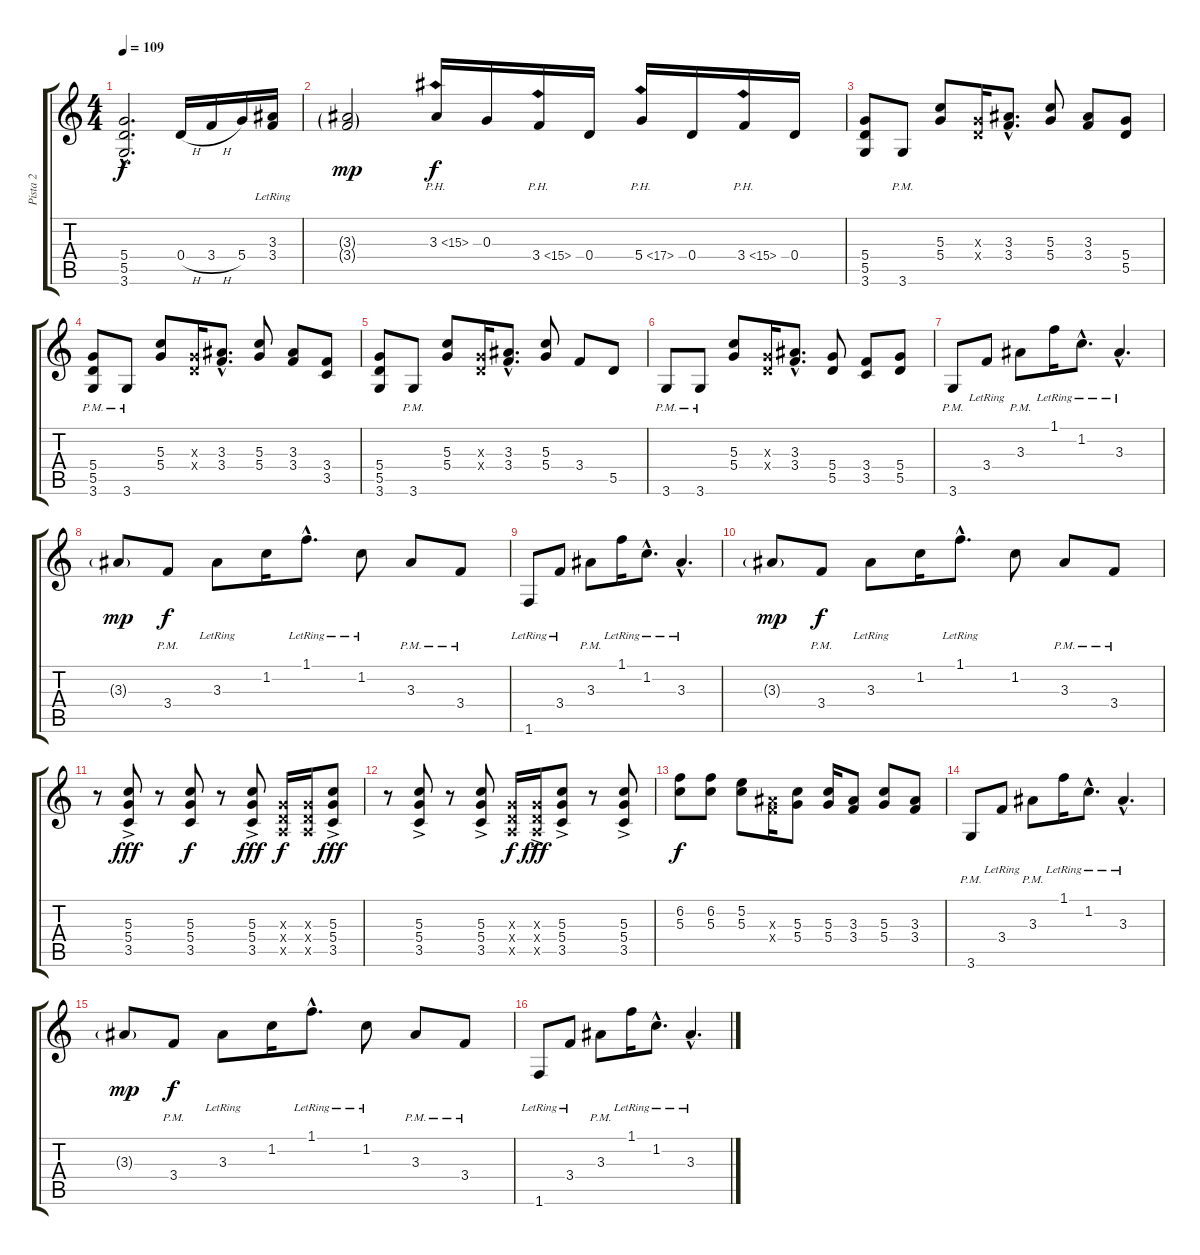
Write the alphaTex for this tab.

\track ("Pista 2" "Pista 2") {instrument distortionguitar}
\staff {score tabs}
\tuning (E4 B3 G3 D3 A2 E2) {hide}
\ts (4 4)
\tempo 109
\clef g2
\ks c
(5.4{hac} 5.5{hac} 3.6{hac}).2{d dy f} 0.4{h}.16 3.4{h}.16 5.4.16 (3.3{lr} 3.4{lr}).16 |
(3.3{g} 3.4{g}).2{dy mp} 3.3{ph 12}.16{dy f} 0.3.16 3.4{ph 12}.16 0.4.16 5.4{ph 12}.16 0.4.16 3.4{ph 12}.16 0.4.16 |
(5.4 5.5 3.6).8 3.6{pm}.8 (5.3 5.4).8 (0.3{x} 0.4{x}).16 (3.3{hac} 3.4{hac}).8{d} (5.3 5.4).8 (3.3 3.4).8 (5.4 5.5).8 |
(5.4 5.5 3.6{pm}).8 3.6{pm}.8 (5.3 5.4).8 (0.3{x} 0.4{x}).16 (3.3{hac} 3.4{hac}).8{d} (5.3 5.4).8 (3.3 3.4).8 (3.4 3.5).8 |
(5.4 5.5 3.6).8 3.6{pm}.8 (5.3 5.4).8 (0.3{x} 0.4{x}).16 (3.3{hac} 3.4{hac}).8{d} (5.3 5.4).8 3.4.8 5.5.8 |
3.6{pm}.8 3.6{pm}.8 (5.3 5.4).8 (0.3{x} 0.4{x}).16 (3.3{hac} 3.4{hac}).8{d} (5.4 5.5).8 (3.4 3.5).8 (5.4 5.5).8 |
3.6{pm}.8 3.4{lr}.8 3.3{pm}.8 1.1{lr}.16 1.2{hac lr}.8{d} 3.3{hac lr}.4{d} |
3.3{g}.8{dy mp} 3.4{pm}.8{dy f} 3.3{lr}.8 1.2.16 1.1{hac lr}.8{d} 1.2{lr}.8 3.3{pm}.8 3.4{pm}.8 |
1.6{lr}.8 3.4{lr}.8 3.3{pm}.8 1.1{lr}.16 1.2{hac lr}.8{d} 3.3{hac lr}.4{d} |
3.3{g}.8{dy mp} 3.4{pm}.8{dy f} 3.3{lr}.8 1.2.16 1.1{hac lr}.8{d} 1.2.8 3.3{pm}.8 3.4{pm}.8 |
r.8 (5.3{ac} 5.4 3.5).8{dy fff} r.8 (5.3 5.4 3.5).8{dy f} r.8 (5.3{ac} 5.4 3.5).8{dy fff} (0.3{x} 0.4{x} 0.5{x}).16{dy f} (0.3{x} 0.4{x} 0.5{x}).16 (5.3 5.4 3.5{ac}).8{dy fff} |
r.8 (5.3{ac} 5.4 3.5).8 r.8 (5.3{ac} 5.4 3.5).8 (0.3{x} 0.4{x} 0.5{x}).16{dy f} (0.3{ac x} 0.4{x} 0.5{x}).16{dy fff} (5.3{ac} 5.4 3.5).8 r.8 (5.3{ac} 5.4 3.5).8 |
(6.2 5.3).8{dy f} (6.2 5.3).8 (5.2 5.3).8 (3.3{x} 3.4{x}).16 (5.3 5.4).8 (5.3 5.4).16 (3.3 3.4).8 (5.3 5.4).8 (3.3 3.4).8 |
3.6{pm}.8 3.4{lr}.8 3.3{pm}.8 1.1{lr}.16 1.2{hac lr}.8{d} 3.3{hac lr}.4{d} |
3.3{g}.8{dy mp} 3.4{pm}.8{dy f} 3.3{lr}.8 1.2.16 1.1{hac lr}.8{d} 1.2{lr}.8 3.3{pm}.8 3.4{pm}.8 |
1.6{lr}.8 3.4{lr}.8 3.3{pm}.8 1.1{lr}.16 1.2{hac lr}.8{d} 3.3{hac lr}.4{d}
